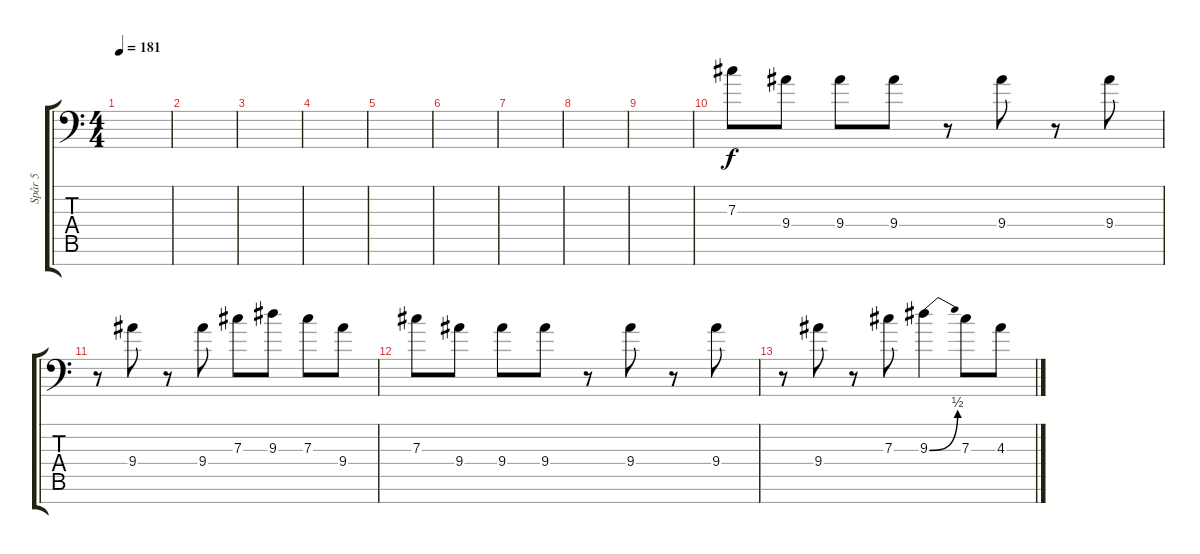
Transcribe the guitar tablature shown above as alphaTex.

\track ("Spår 5" "Spår 5") {instrument overdrivenguitar}
\staff {score tabs}
\tuning (Eb4 Bb3 Gb3 Db3 Ab2 Eb2 Bb1) {hide}
\ts (4 4)
\tempo 181
\clef f4
\ks c
|
|
|
|
|
|
|
|
|
7.3.8{volume 10 balance 8 instrument overdrivenguitar} 9.4.8 9.4.8 9.4.8 r.8 9.4.8 r.8 9.4.8 |
r.8 9.4.8 r.8 9.4.8 7.3.8 9.3.8 7.3.8 9.4.8 |
7.3.8{volume 10} 9.4.8 9.4.8 9.4.8 r.8 9.4.8 r.8 9.4.8 |
r.8 9.4.8 r.8 7.3.8 9.3{be (bend 0 0 60 2)}.4 7.3.8 4.3.8
